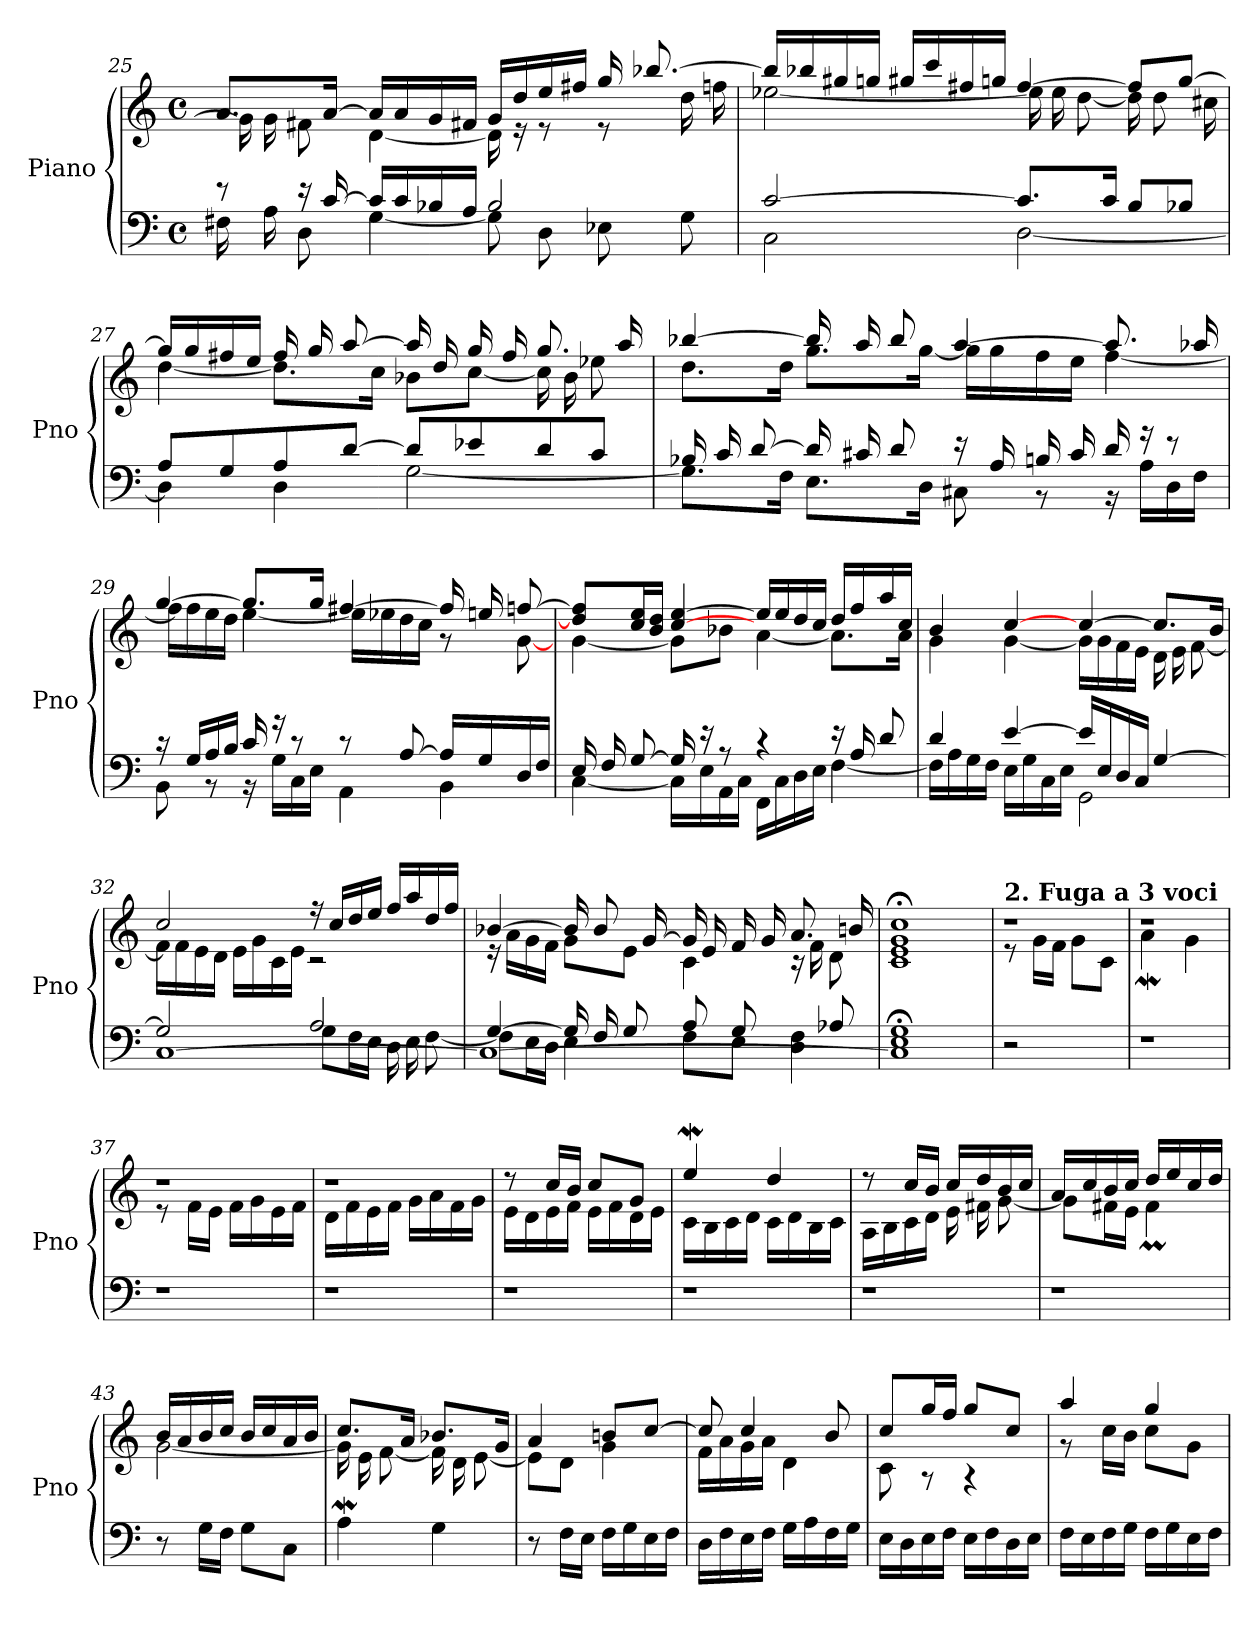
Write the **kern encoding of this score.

**kern	**kern
*part1	*part1
*staff2	*staff1
*I"Piano	*
*I'Pno	*
*clefF4	*clefG2
*k[]	*k[]
*C:	*C:
*M4/4	*M4/4
*met(c)	*met(c)
=25	=25
*^	*^
8r	16F#XLL	8.a/L	16g\LL]
.	16A	.	16g\
16r	8DJ	.	8f#X\J
[16c/	.	[16a/J	.
16cLL]	[4G\	16aLL]	[4d\
16c	.	16a	.
16B-X	.	16g	.
16AJJ	.	16f#XJJ	.
2B-/	8G\L]	16gLL	16d\]
.	.	16dd	16r
.	8D\	16ee	8r
.	.	16ff#XJJ	.
.	8E-X\	16ggLL	8r
.	.	[8.bb-XJ	.
.	8G\J	.	16dd\LL
.	.	.	16ff\JJ
!!LO:LB:g=z	!!
=26	=26	=26	=26
[2c/	2C\	16bb-/LL]	[2ee-X\
.	.	16bb-/	.
.	.	16gg#X/	.
.	.	16ggn/JJ	.
.	.	16gg#X/LL	.
.	.	16ccc/	.
.	.	16ff#X/	.
.	.	16ggn/JJ	.
8.c/L]	[2D\	[4ff#/	16ee-\LL]
.	.	.	16ee-\
.	.	.	[8dd\J
16c/J	.	.	.
8B/L	.	8ff#/L]	16dd\LL]
.	.	.	8dd\
8B-X/J	.	[8gg/J	.
.	.	.	16cc#X\J
=27	=27	=27	=27
8A/L	4D\]	16gg/LL]	[4dd\
.	.	16gg/	.
8G/	.	16ff#X/	.
.	.	16ee/JJ	.
8A/	4D\	16ff#/LL	8.dd\L]
.	.	16gg/	.
[8d/J	.	[8aa/J	.
.	.	.	16cc\J
8dL]	[2G\	16aa/LL]	8b-X\L
.	.	16dd/	.
8e-X	.	16gg/	[8cc\J
.	.	16ff#/JJ	.
8d	.	8.gg/L	16cc\LL]
.	.	.	16b-\
8cJ	.	.	8ee-X\J
.	.	16aa/J	.
=28	=28	=28	=28
16B-XLL	8.G\L]	[4bb-X/	8.dd\L
16c	.	.	.
[8dJ	.	.	.
.	16F\J	.	16dd\J
16d/LL]	8.E\L	16bb-/LL]	8.gg\L
16c#X/	.	16aa/	.
8d/J	.	8bb-/J	.
.	16D\J	.	[16gg\J
16r	8C#X\	[4aa/	16ggLL]
16ALL	.	.	16gg
16Bn	8r	.	16ff
16c#JJ	.	.	16eeJJ
16d/	16r	8.aa/L]	[4ff\
16r	16A\LL	.	.
8r	16D\	.	.
.	16F\JJ	16aa-X/J	.
!!LO:LB:g=z	!!
=29	=29	=29	=29
16r	8BB\	[4gg/	16ffLL]
16GLL	.	.	16ff
16A	8r	.	16ee
16BJJ	.	.	16ddJJ
16c/	16r	8.gg/L]	[4ee\
16r	16G\LL	.	.
8r	16C\	.	.
.	16E\JJ	16gg/J	.
8r	4AA\	[4ff#X/	16ee\LL]
.	.	.	16ee-X\
[8A/	.	.	16dd\
.	.	.	16cc\JJ
16ALL]	4BB\	16ff#LL]	8r
16G	.	16ee	.
16D	.	[8ffnJ	[8g\
16FJJ	.	.	.
=30	=30	=30	=30
16ELL	[4C\	8dd/] 8ff/]L	[4g\
16F	.	.	.
[8GJ	.	16cc/ 16ee/L	.
.	.	16b/ 16dd/JJ	.
16G/]	16C\LL]	[4cc/ [4ee/	8g\L]
16r	16E\	.	.
8r	16AA\	.	8b-X\J
.	16C\JJ	.	.
4r	16FFLL	16eeLL]	[4a\
.	16C	16ee	.
.	16D	16dd	.
.	16EJJ	16ccJJ	.
16r	[4F\	16dd/LL	8.aL]
16A/LL	.	16ff/	.
8d/J	.	16aa/	.
.	.	16cc/JJ	16aJ
=31	=31	=31	=31
4d/	16F\LL]	4b/	4g\
.	16A\	.	.
.	16G\	.	.
.	16F\JJ	.	.
[4e/	16ELL	[4cc/	[4g\
.	16G	.	.
.	16C	.	.
.	16EJJ	.	.
16e/LL]	2GG\	[4cc/	16gLL]
16E/	.	.	16g
16D/	.	.	16f
16C/JJ	.	.	16eJJ
[4G/	.	8.cc/L]	16dLL
.	.	.	16e
.	.	.	[8fJ
.	.	16b/J	.
!!LO:LB:g=z	!!
=32	=32	=32	=32
*	*^	*	*
2G/]	2ryy	[1C\	2cc/	16f\LL]
.	.	.	.	16f\
.	.	.	.	16e\
.	.	.	.	16d\JJ
.	.	.	.	16e\LL
.	.	.	.	16g\
.	.	.	.	16c\
.	.	.	.	16e\JJ
2A/	8G\L	.	16r	2r
.	.	.	16ccLL	.
.	16F\L	.	16dd	.
.	16E\JJ	.	16eeJJ	.
.	16D\LL	.	16ff/LL	.
.	16E\	.	16aa/	.
.	[8F\J	.	16dd/	.
.	.	.	16ff/JJ	.
=33	=33	=33	=33	=33
[4G/	8F\L]	1C\_	[4b-X/	16r
.	.	.	.	16a\LL
.	16E\L	.	.	16g\
.	16D\JJ	.	.	16f\JJ
16G/LL]	4E\	.	16b-/LL]	8g\L
16F/	.	.	8b-/	.
8G/J	.	.	.	8e\J
.	.	.	[16g/J	.
8A/L	8F\L	.	16g/LL]	4c\
.	.	.	16e/	.
8G/J	8E\J	.	16f/	.
.	.	.	16g/JJ	.
8ryy	4D\ 4F\	.	8.a/L	16r
.	.	.	.	16f\LL
8A-X/	.	.	.	8d\J
.	.	.	16bn/J	.
=34	=34	=34	=34	=34
1G;</	1E\	1C\]	1cc;</	1c\ 1e\ 1g\
!!LO:LB:g=z	!!
=35	=35	=35	=35	=35
!	!	!	!LO:TX:a:B:t=2. Fuga a 3 voci	!
!LO:N:vis=1	!	!	!LO:N:vis=1	!
*v	*v	*v	*	*
2r	2r	8r
.	.	16gLL
.	.	16fJJ
.	.	8gL
.	.	8cJ
=36	=36	=36
!LO:N:vis=1	!LO:N:vis=1	!
2r	2r	4aW\
.	.	4g\
=37	=37	=37
!LO:N:vis=1	!LO:N:vis=1	!
2r	2r	8r
.	.	16f\LL
.	.	16e\JJ
.	.	16fLL
.	.	16g
.	.	16e
.	.	16fJJ
=38	=38	=38
!LO:N:vis=1	!LO:N:vis=1	!
2r	2r	16d\LL
.	.	16f\
.	.	16e\
.	.	16f\JJ
.	.	16g\LL
.	.	16a\
.	.	16f\
.	.	16g\JJ
=39	=39	=39
!LO:N:vis=1	!	!
2r	8r	16e\LL
.	.	16d\
.	16cc/LL	16e\
.	16b/JJ	16f\JJ
.	8cc/L	16e\LL
.	.	16f\
.	8g/J	16d\
.	.	16e\JJ
=40	=40	=40
!LO:N:vis=1	!	!
2r	4eeW/	16cLL
.	.	16B
.	.	16c
.	.	16dJJ
.	4dd/	16cLL
.	.	16d
.	.	16B
.	.	16cJJ
!!LO:LB:g=z	!!
=41	=41	=41
!LO:N:vis=1	!	!
2r	8r	16A\LL
.	.	16B\
.	16ccLL	16c\
.	16bJJ	16d\JJ
.	16ccLL	16e\LL
.	16dd	16f#X\
.	16b	[8g\J
.	16ccJJ	.
=42	=42	=42
!LO:N:vis=1	!	!
2r	16aLL	8gL]
.	16cc	.
.	16b	16f#XL
.	16ccJJ	16eJJ
.	16dd/LL	4f#m\
.	16ee/	.
.	16cc/	.
.	16dd/JJ	.
=43	=43	=43
8r	16bLL	[2g\
.	16a	.
16GLL	16b	.
16FJJ	16ccJJ	.
8GL	16b/LL	.
.	16cc/	.
8CJ	16a/	.
.	16b/JJ	.
=44	=44	=44
4AW	8.cc/L	16g\LL]
.	.	16e\
.	.	[8f\J
.	16a/J	.
4G	8.b-XL	16fLL]
.	.	16d
.	.	[8eJ
.	16gJ	.
=45	=45	=45
8r	4a/	8e\L]
16FLL	.	8d\J
16EJJ	.	.
16FLL	8bnL	4g\
16G	.	.
16E	[8ccJ	.
16FJJ	.	.
!!LO:LB:g=z	!!
=46	=46	=46
16DLL	8cc/]	16fLL
16F	.	16a
16E	4cc/	16g
16FJJ	.	16aJJ
16GLL	.	4d\
16A	.	.
16F	8b/	.
16GJJ	.	.
=47	=47	=47
16ELL	8cc/L	8c\
16D	.	.
16E	16gg/L	8r
16FJJ	16ff/JJ	.
16ELL	8gg/L	4r
16F	.	.
16D	8cc/J	.
16EJJ	.	.
=48	=48	=48
16FLL	4aa/	8r
16E	.	.
16F	.	16cc\LL
16GJJ	.	16b\JJ
16FLL	4gg/	8ccL
16G	.	.
16E	.	8gJ
16FJJ	.	.
*	*v	*v
=	=
*-	*-
